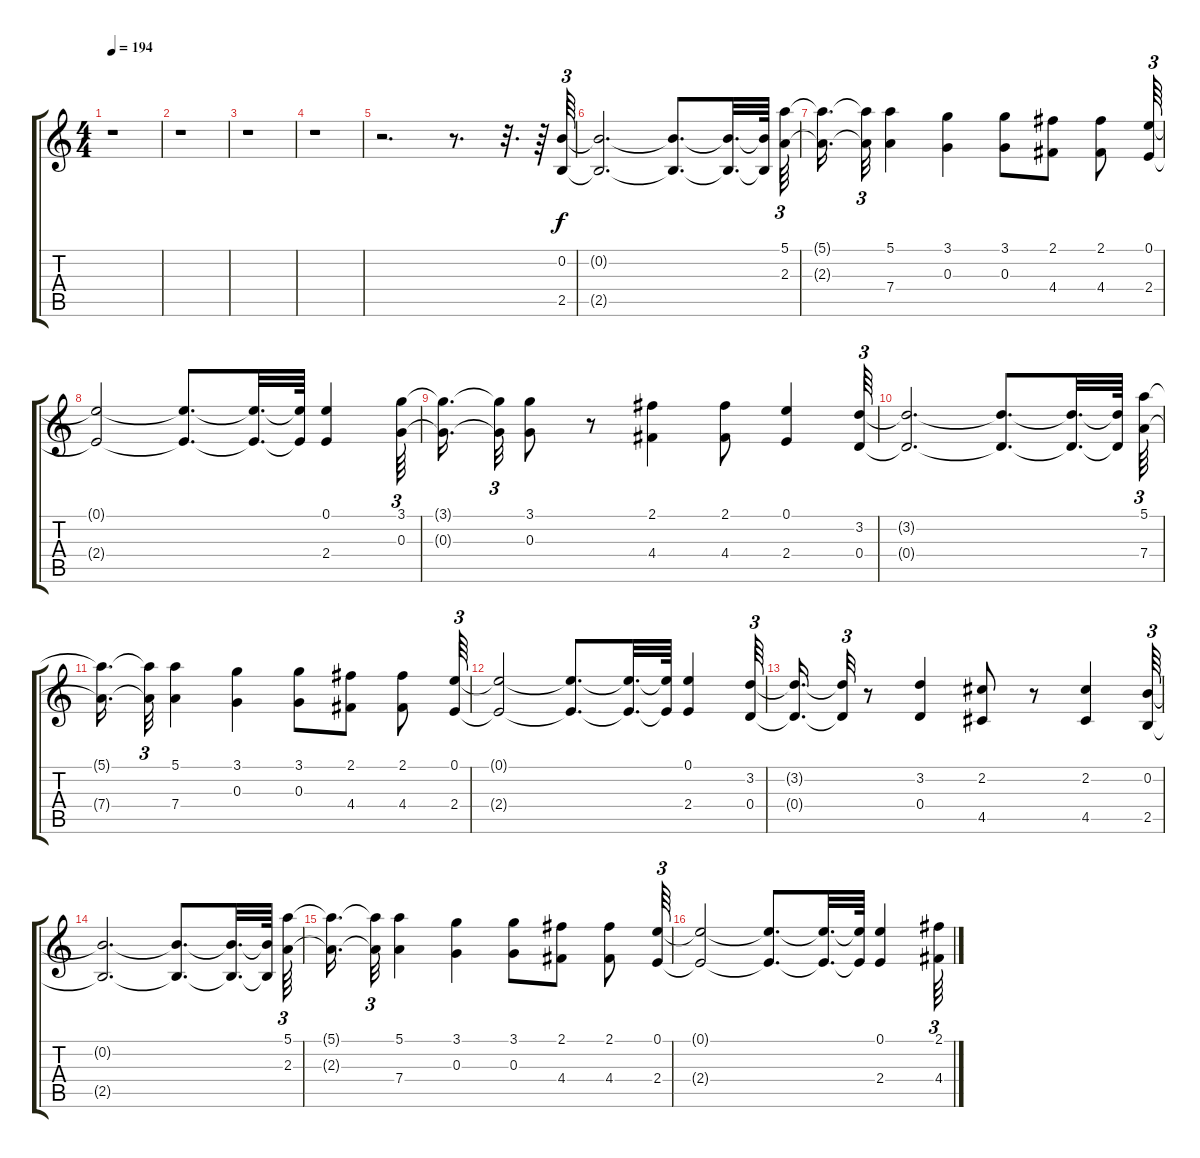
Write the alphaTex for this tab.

\track "" {instrument overdrivenguitar}
\staff {score tabs}
\tuning (E4 B3 G3 D3 A2 E2) {hide}
\ts (4 4)
\tempo 194
\clef g2
\ks c
r.1{dy f} |
r.1 |
r.1 |
r.1 |
r.2{d} r.8{d} r.32{d} r.64 (0.2 2.5).64{tu (3 2)} |
(0.2{t} 2.5{t}).2{d} (0.2{t} 2.5{t}).8{d} (0.2{t} 2.5{t}).32{d} (0.2{t} 2.5{t}).64 (5.1 2.3).64{tu (3 2)} |
(5.1{t} 2.3{t}).16{d} (5.1{t} 2.3{t}).32{tu (3 2)} (5.1 7.4).4 (3.1 0.3).4 (3.1 0.3).8 (2.1 4.4).8 (2.1 4.4).8 (0.1 2.4).64{tu (3 2)} |
(0.1{t} 2.4{t}).2 (0.1{t} 2.4{t}).8{d} (0.1{t} 2.4{t}).32{d} (0.1{t} 2.4{t}).64 (0.1 2.4).4 (3.1 0.3).64{tu (3 2)} |
(3.1{t} 0.3{t}).16{d} (3.1{t} 0.3{t}).32{tu (3 2)} (3.1 0.3).8 r.8 (2.1 4.4).4 (2.1 4.4).8 (0.1 2.4).4 (3.2 0.4).64{tu (3 2)} |
(3.2{t} 0.4{t}).2{d} (3.2{t} 0.4{t}).8{d} (3.2{t} 0.4{t}).32{d} (3.2{t} 0.4{t}).64 (5.1 7.4).64{tu (3 2)} |
(5.1{t} 7.4{t}).16{d} (5.1{t} 7.4{t}).32{tu (3 2)} (5.1 7.4).4 (3.1 0.3).4 (3.1 0.3).8 (2.1 4.4).8 (2.1 4.4).8 (0.1 2.4).64{tu (3 2)} |
(0.1{t} 2.4{t}).2 (0.1{t} 2.4{t}).8{d} (0.1{t} 2.4{t}).32{d} (0.1{t} 2.4{t}).64 (0.1 2.4).4 (3.2 0.4).64{tu (3 2)} |
(3.2{t} 0.4{t}).16{d} (3.2{t} 0.4{t}).32{tu (3 2)} r.8 (3.2 0.4).4 (2.2 4.5).8 r.8 (2.2 4.5).4 (0.2 2.5).64{tu (3 2)} |
(0.2{t} 2.5{t}).2{d} (0.2{t} 2.5{t}).8{d} (0.2{t} 2.5{t}).32{d} (0.2{t} 2.5{t}).64 (5.1 2.3).64{tu (3 2)} |
(5.1{t} 2.3{t}).16{d} (5.1{t} 2.3{t}).32{tu (3 2)} (5.1 7.4).4 (3.1 0.3).4 (3.1 0.3).8 (2.1 4.4).8 (2.1 4.4).8 (0.1 2.4).64{tu (3 2)} |
(0.1{t} 2.4{t}).2 (0.1{t} 2.4{t}).8{d} (0.1{t} 2.4{t}).32{d} (0.1{t} 2.4{t}).64 (0.1 2.4).4 (2.1 4.4).64{tu (3 2)}
